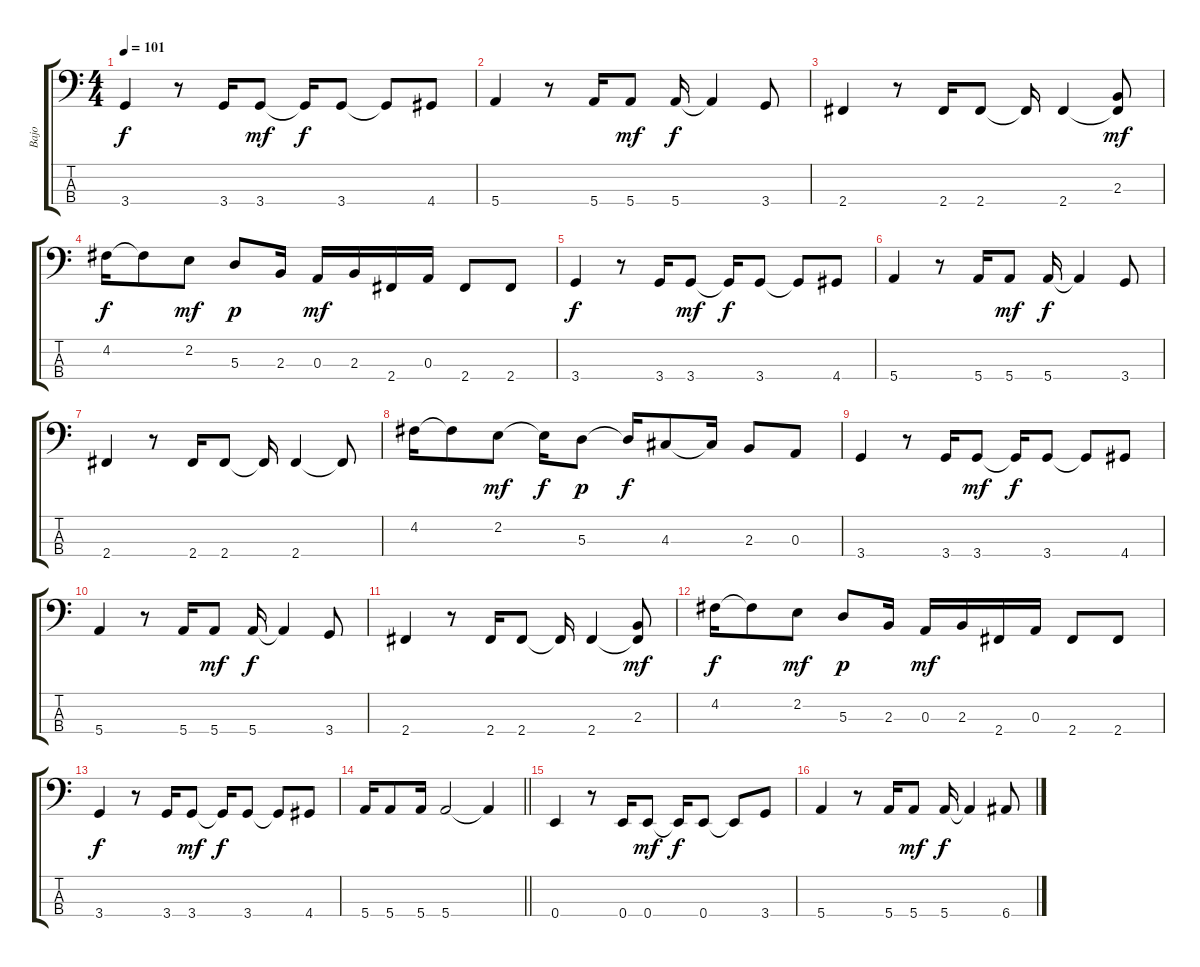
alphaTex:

\track ("Bajo" "Bajo") {instrument electricbassfinger}
\staff {score tabs}
\tuning (G2 D2 A1 E1) {hide}
\ts (4 4)
\tempo 101
\clef f4
\ks c
3.4.4{dy f} r.8 3.4.16 3.4.8{dy mf} 3.4{t}.16{dy f} 3.4.8 3.4{t}.8 4.4.8 |
5.4.4 r.8 5.4.16 5.4.8{dy mf} 5.4.16{dy f} 5.4{t}.4 3.4.8 |
2.4.4 r.8 2.4.16 2.4.8 2.4{t}.16 2.4.4 (2.3 2.4{t}).8{dy mf} |
4.2.16{dy f} 4.2{t}.8 2.2.8{dy mf} 5.3.8{dy p} 2.3.16 0.3.16{dy mf} 2.3.16 2.4.16 0.3.16 2.4.8 2.4.8 |
3.4.4{dy f} r.8 3.4.16 3.4.8{dy mf} 3.4{t}.16{dy f} 3.4.8 3.4{t}.8 4.4.8 |
5.4.4 r.8 5.4.16 5.4.8{dy mf} 5.4.16{dy f} 5.4{t}.4 3.4.8 |
2.4.4 r.8 2.4.16 2.4.8 2.4{t}.16 2.4.4 2.4{t}.8 |
4.2.16 4.2{t}.8 2.2.8{dy mf} 2.2{t}.16{dy f} 5.3.8{dy p} 5.3{t}.16{dy f} 4.3.8 4.3{t}.16 2.3.8 0.3.8 |
3.4.4 r.8 3.4.16 3.4.8{dy mf} 3.4{t}.16{dy f} 3.4.8 3.4{t}.8 4.4.8 |
5.4.4 r.8 5.4.16 5.4.8{dy mf} 5.4.16{dy f} 5.4{t}.4 3.4.8 |
2.4.4 r.8 2.4.16 2.4.8 2.4{t}.16 2.4.4 (2.3 2.4{t}).8{dy mf} |
4.2.16{dy f} 4.2{t}.8 2.2.8{dy mf} 5.3.8{dy p} 2.3.16 0.3.16{dy mf} 2.3.16 2.4.16 0.3.16 2.4.8 2.4.8 |
3.4.4{dy f} r.8 3.4.16 3.4.8{dy mf} 3.4{t}.16{dy f} 3.4.8 3.4{t}.8 4.4.8 |
\barLineRight lightlight
5.4.16 5.4.8 5.4.16 5.4.2 5.4{t}.4 |
\section ("" "")
0.4.4 r.8 0.4.16 0.4.8{dy mf} 0.4{t}.16{dy f} 0.4.8 0.4{t}.8 3.4.8 |
5.4.4 r.8 5.4.16 5.4.8{dy mf} 5.4.16{dy f} 5.4{t}.4 6.4.8
